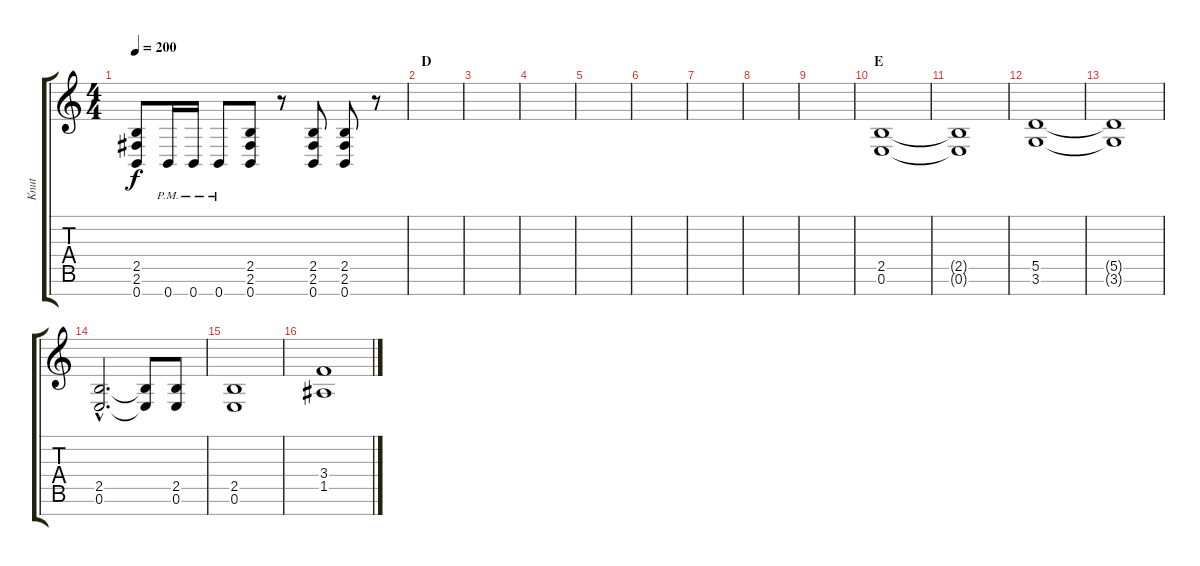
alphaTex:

\track ("Knut" "Knut") {instrument distortionguitar}
\staff {score tabs}
\tuning (E4 B3 G3 D3 A2 E2 B1) {hide}
\ts (4 4)
\tempo 200
\clef g2
\ks c
(2.5 2.6 0.7).8{dy f volume 15} 0.7{pm}.16 0.7{pm}.16 0.7{pm}.8 (2.5 2.6 0.7).8 r.8 (2.5 2.6 0.7).8 (2.5 2.6 0.7).8 r.8 |
\section ("" "D")
|
|
|
|
|
|
|
|
\section ("" "E")
(2.5 0.6).1 |
(2.5{t} 0.6{t}).1 |
(5.5 3.6).1 |
(5.5{t} 3.6{t}).1 |
(2.5{hac} 0.6{hac}).2{d} (2.5{t} 0.6{t}).8 (2.5 0.6).8 |
(2.5 0.6).1 |
(3.4 1.5).1
